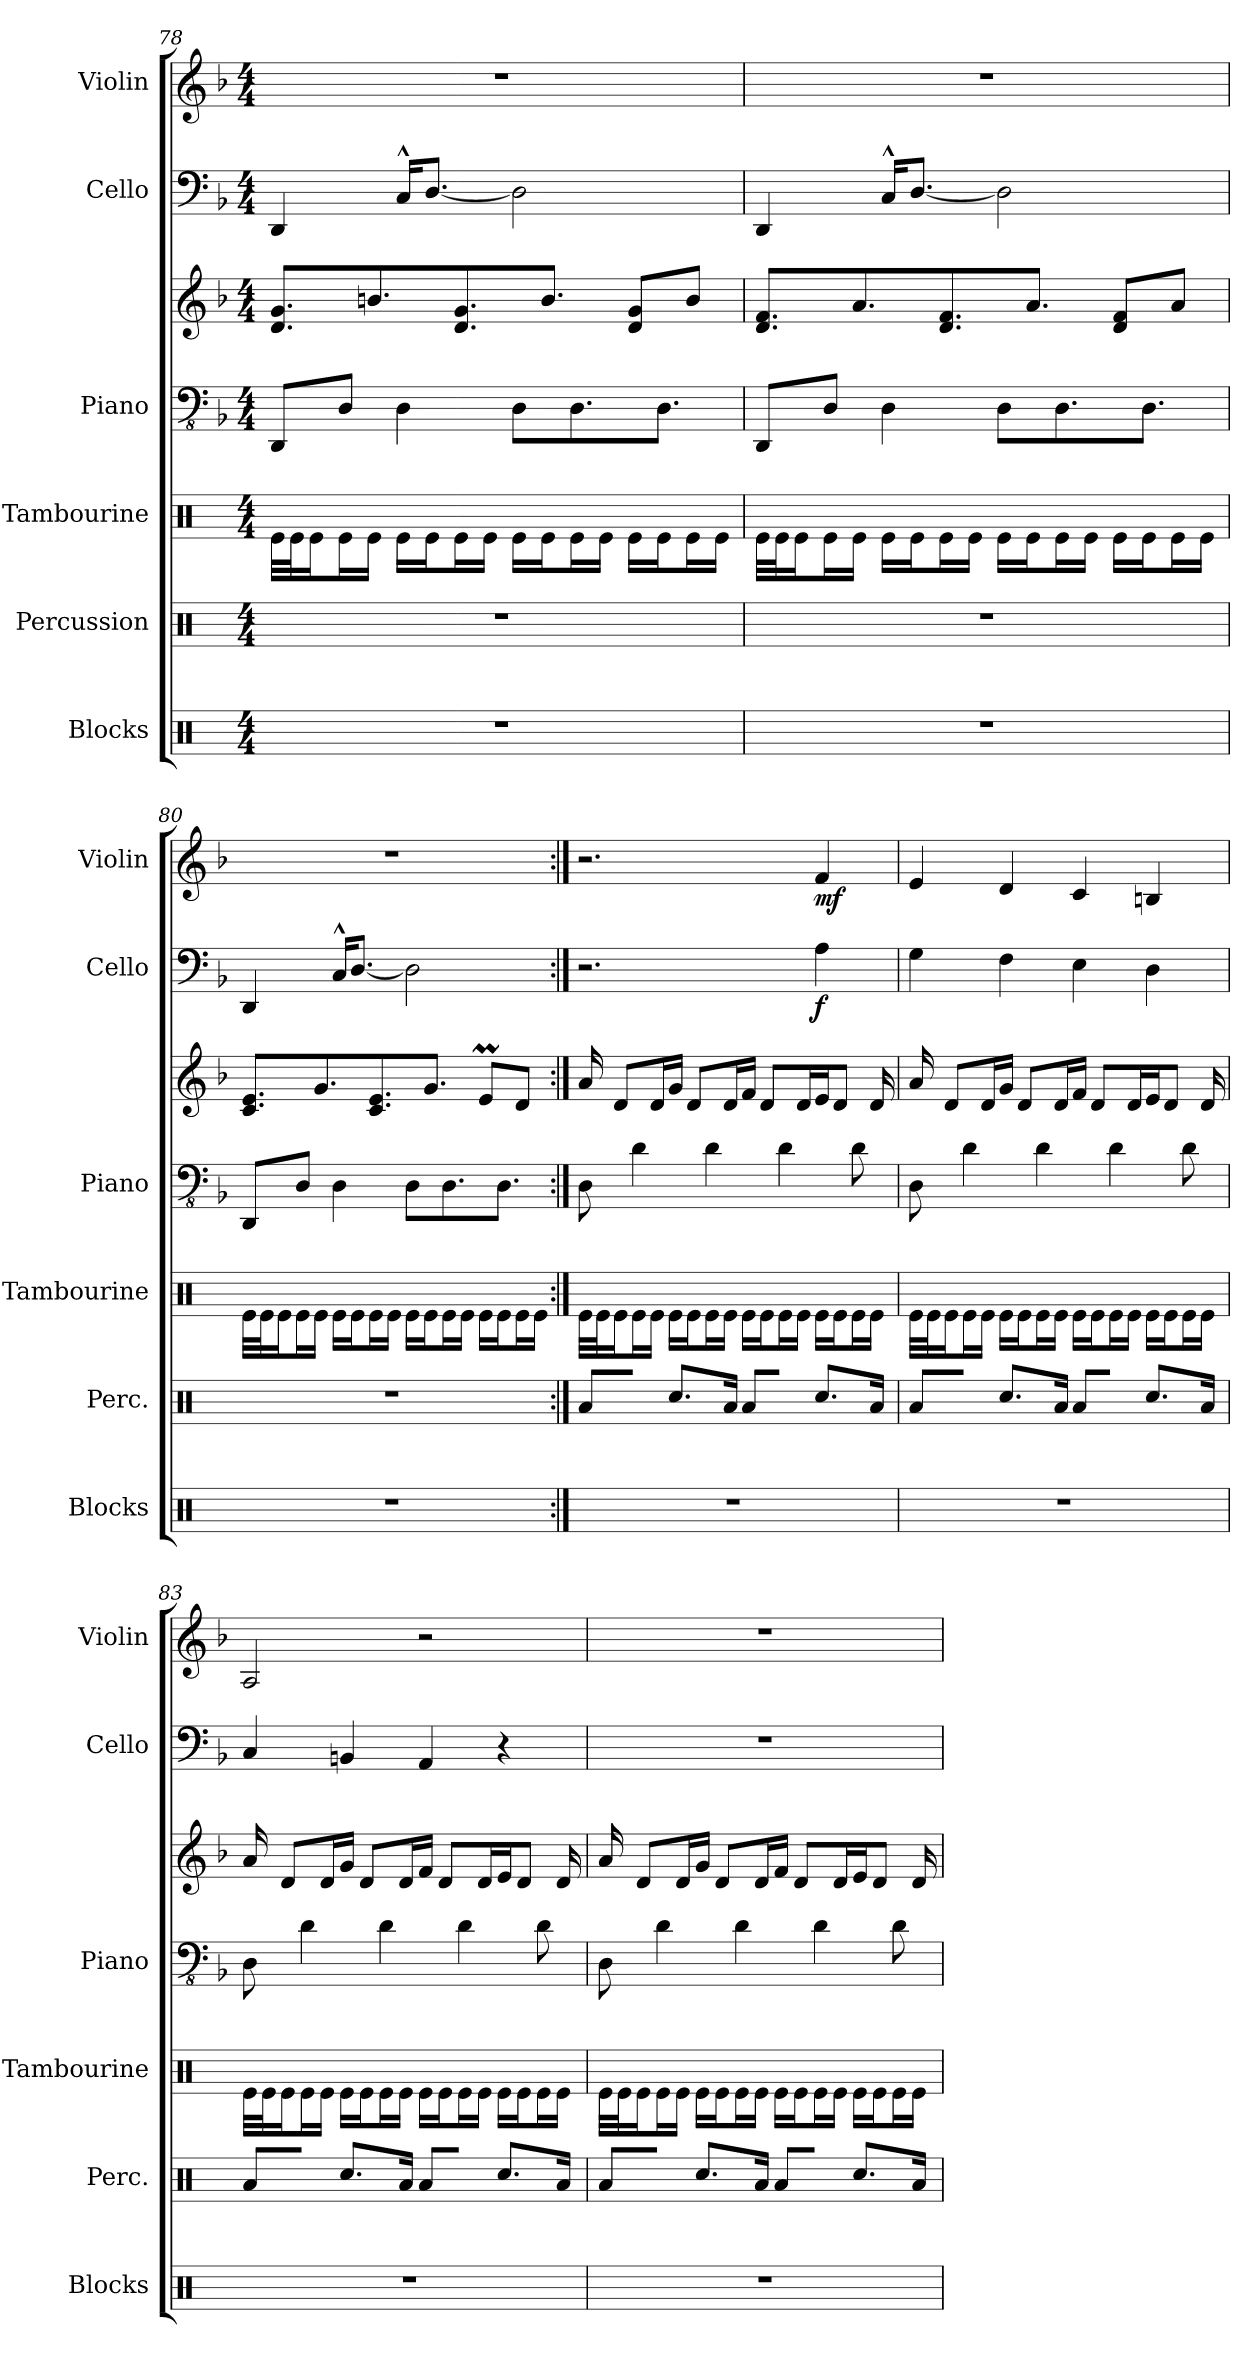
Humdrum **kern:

**kern	**kern	**kern	**kern	**kern	**kern	**dynam	**kern	**dynam
*part6	*part5	*part4	*part3	*part3	*part2	*part2	*part1	*part1
*staff7	*staff6	*staff5	*staff4	*staff3	*staff2	*staff2	*staff1	*staff1
*I"Blocks	*I"Percussion	*I"Tambourine	*I"Piano	*	*I"Cello	*	*I"Violin	*
*I'Blocks	*I'Perc.	*I'Tambourine	*I'Piano	*	*I'Cello	*	*I'Violin	*
*clefX	*clefX	*clefX	*clefFv4	*clefG2	*clefF4	*	*clefG2	*
*k[]	*k[]	*k[]	*k[b-]	*k[b-]	*k[b-]	*	*k[b-]	*
*M4/4	*M4/4	*M4/4	*M4/4	*M4/4	*M4/4	*	*M4/4	*
=78	=78	=78	=78	=78	=78	=78	=78	=78
1r	1r	32Re\LLL	8DDD/L	8.d/ 8.g/L	4DD/	.	1r	.
.	.	32Re\J	.	.	.	.	.	.
.	.	16Re\J	.	.	.	.	.	.
.	.	16Re\L	8DD/J	.	.	.	.	.
.	.	16Re\JJ	.	8.bn/	.	.	.	.
.	.	16Re\LL	4DD\	.	16C^^/KL	.	.	.
.	.	16Re\J	.	.	[8.D/J	.	.	.
.	.	16Re\L	.	8.d/ 8.g/	.	.	.	.
.	.	16Re\JJ	.	.	.	.	.	.
.	.	16Re\LL	8DD\L	.	2D\]	.	.	.
.	.	16Re\J	.	8.b/J	.	.	.	.
.	.	16Re\L	8.DD\	.	.	.	.	.
.	.	16Re\JJ	.	.	.	.	.	.
.	.	16Re\LL	.	8d/ 8g/L	.	.	.	.
.	.	16Re\J	8.DD\J	.	.	.	.	.
.	.	16Re\L	.	8b/J	.	.	.	.
.	.	16Re\JJ	.	.	.	.	.	.
=79	=79	=79	=79	=79	=79	=79	=79	=79
1r	1r	32Re\LLL	8DDD/L	8.d/ 8.f/L	4DD/	.	1r	.
.	.	32Re\J	.	.	.	.	.	.
.	.	16Re\J	.	.	.	.	.	.
.	.	16Re\L	8DD/J	.	.	.	.	.
.	.	16Re\JJ	.	8.a/	.	.	.	.
.	.	16Re\LL	4DD\	.	16C^^/KL	.	.	.
.	.	16Re\J	.	.	[8.D/J	.	.	.
.	.	16Re\L	.	8.d/ 8.f/	.	.	.	.
.	.	16Re\JJ	.	.	.	.	.	.
.	.	16Re\LL	8DD\L	.	2D\]	.	.	.
.	.	16Re\J	.	8.a/J	.	.	.	.
.	.	16Re\L	8.DD\	.	.	.	.	.
.	.	16Re\JJ	.	.	.	.	.	.
.	.	16Re\LL	.	8d/ 8f/L	.	.	.	.
.	.	16Re\J	8.DD\J	.	.	.	.	.
.	.	16Re\L	.	8a/J	.	.	.	.
.	.	16Re\JJ	.	.	.	.	.	.
=80	=80	=80	=80	=80	=80	=80	=80	=80
1r	1r	32Re\LLL	8DDD/L	8.c/ 8.e/L	4DD/	.	1r	.
.	.	32Re\J	.	.	.	.	.	.
.	.	16Re\J	.	.	.	.	.	.
.	.	16Re\L	8DD/J	.	.	.	.	.
.	.	16Re\JJ	.	8.g/	.	.	.	.
.	.	16Re\LL	4DD\	.	16C^^/KL	.	.	.
.	.	16Re\J	.	.	[8.D/J	.	.	.
.	.	16Re\L	.	8.c/ 8.e/	.	.	.	.
.	.	16Re\JJ	.	.	.	.	.	.
.	.	16Re\LL	8DD\L	.	2D\]	.	.	.
.	.	16Re\J	.	8.g/J	.	.	.	.
.	.	16Re\L	8.DD\	.	.	.	.	.
.	.	16Re\JJ	.	.	.	.	.	.
.	.	16Re\LL	.	8em/L	.	.	.	.
.	.	16Re\J	8.DD\J	.	.	.	.	.
.	.	16Re\L	.	8d/J	.	.	.	.
.	.	16Re\JJ	.	.	.	.	.	.
!!LO:LB:g=z
=81:|!	=81:|!	=81:|!	=81:|!	=81:|!	=81:|!	=81:|!	=81:|!	=81:|!
1r	8Ra/L	32Re\LLL	8DD\	16a/	2.r	.	2.r	.
.	.	32Re\J	.	.	.	.	.	.
.	.	16Re\J	.	8d/L	.	.	.	.
.	8R/J	16Re\L	4D\	.	.	.	.	.
.	.	16Re\JJ	.	16d/L	.	.	.	.
.	8.Rcc/L	16Re\LL	.	16g/JJ	.	.	.	.
.	.	16Re\J	.	8d/L	.	.	.	.
.	.	16Re\L	4D\	.	.	.	.	.
.	16Ra\Jk	16Re\JJ	.	16d/L	.	.	.	.
.	8Ra/L	16Re\LL	.	16f/JJ	.	.	.	.
.	.	16Re\J	.	8d/L	.	.	.	.
.	8R/J	16Re\L	4D\	.	.	.	.	.
.	.	16Re\JJ	.	16d/L	.	.	.	.
!	!	!	!	!	!	!LO:DY:b	!	!LO:DY:b
.	8.Rcc/L	16Re\LL	.	16e/J	4A\	f	4f/	mf
.	.	16Re\J	.	8d/J	.	.	.	.
.	.	16Re\L	8D\	.	.	.	.	.
.	16Ra\Jk	16Re\JJ	.	16d/	.	.	.	.
=82	=82	=82	=82	=82	=82	=82	=82	=82
1r	8Ra/L	32Re\LLL	8DD\	16a/	4G\	.	4e/	.
.	.	32Re\J	.	.	.	.	.	.
.	.	16Re\J	.	8d/L	.	.	.	.
.	8R/J	16Re\L	4D\	.	.	.	.	.
.	.	16Re\JJ	.	16d/L	.	.	.	.
.	8.Rcc/L	16Re\LL	.	16g/JJ	4F\	.	4d/	.
.	.	16Re\J	.	8d/L	.	.	.	.
.	.	16Re\L	4D\	.	.	.	.	.
.	16Ra\Jk	16Re\JJ	.	16d/L	.	.	.	.
.	8Ra/L	16Re\LL	.	16f/JJ	4E\	.	4c/	.
.	.	16Re\J	.	8d/L	.	.	.	.
.	8R/J	16Re\L	4D\	.	.	.	.	.
.	.	16Re\JJ	.	16d/L	.	.	.	.
.	8.Rcc/L	16Re\LL	.	16e/J	4D\	.	4Bn/	.
.	.	16Re\J	.	8d/J	.	.	.	.
.	.	16Re\L	8D\	.	.	.	.	.
.	16Ra\Jk	16Re\JJ	.	16d/	.	.	.	.
=83	=83	=83	=83	=83	=83	=83	=83	=83
1r	8Ra/L	32Re\LLL	8DD\	16a/	4C/	.	2A/	.
.	.	32Re\J	.	.	.	.	.	.
.	.	16Re\J	.	8d/L	.	.	.	.
.	8R/J	16Re\L	4D\	.	.	.	.	.
.	.	16Re\JJ	.	16d/L	.	.	.	.
.	8.Rcc/L	16Re\LL	.	16g/JJ	4BBn/	.	.	.
.	.	16Re\J	.	8d/L	.	.	.	.
.	.	16Re\L	4D\	.	.	.	.	.
.	16Ra\Jk	16Re\JJ	.	16d/L	.	.	.	.
.	8Ra/L	16Re\LL	.	16f/JJ	4AA/	.	2r	.
.	.	16Re\J	.	8d/L	.	.	.	.
.	8R/J	16Re\L	4D\	.	.	.	.	.
.	.	16Re\JJ	.	16d/L	.	.	.	.
.	8.Rcc/L	16Re\LL	.	16e/J	4r	.	.	.
.	.	16Re\J	.	8d/J	.	.	.	.
.	.	16Re\L	8D\	.	.	.	.	.
.	16Ra\Jk	16Re\JJ	.	16d/	.	.	.	.
!!LO:PB:g=z
=84	=84	=84	=84	=84	=84	=84	=84	=84
1r	8Ra/L	32Re\LLL	8DD\	16a/	1r	.	1r	.
.	.	32Re\J	.	.	.	.	.	.
.	.	16Re\J	.	8d/L	.	.	.	.
.	8R/J	16Re\L	4D\	.	.	.	.	.
.	.	16Re\JJ	.	16d/L	.	.	.	.
.	8.Rcc/L	16Re\LL	.	16g/JJ	.	.	.	.
.	.	16Re\J	.	8d/L	.	.	.	.
.	.	16Re\L	4D\	.	.	.	.	.
.	16Ra\Jk	16Re\JJ	.	16d/L	.	.	.	.
.	8Ra/L	16Re\LL	.	16f/JJ	.	.	.	.
.	.	16Re\J	.	8d/L	.	.	.	.
.	8R/J	16Re\L	4D\	.	.	.	.	.
.	.	16Re\JJ	.	16d/L	.	.	.	.
.	8.Rcc/L	16Re\LL	.	16e/J	.	.	.	.
.	.	16Re\J	.	8d/J	.	.	.	.
.	.	16Re\L	8D\	.	.	.	.	.
.	16Ra\Jk	16Re\JJ	.	16d/	.	.	.	.
=	=	=	=	=	=	=	=	=
*-	*-	*-	*-	*-	*-	*-	*-	*-
